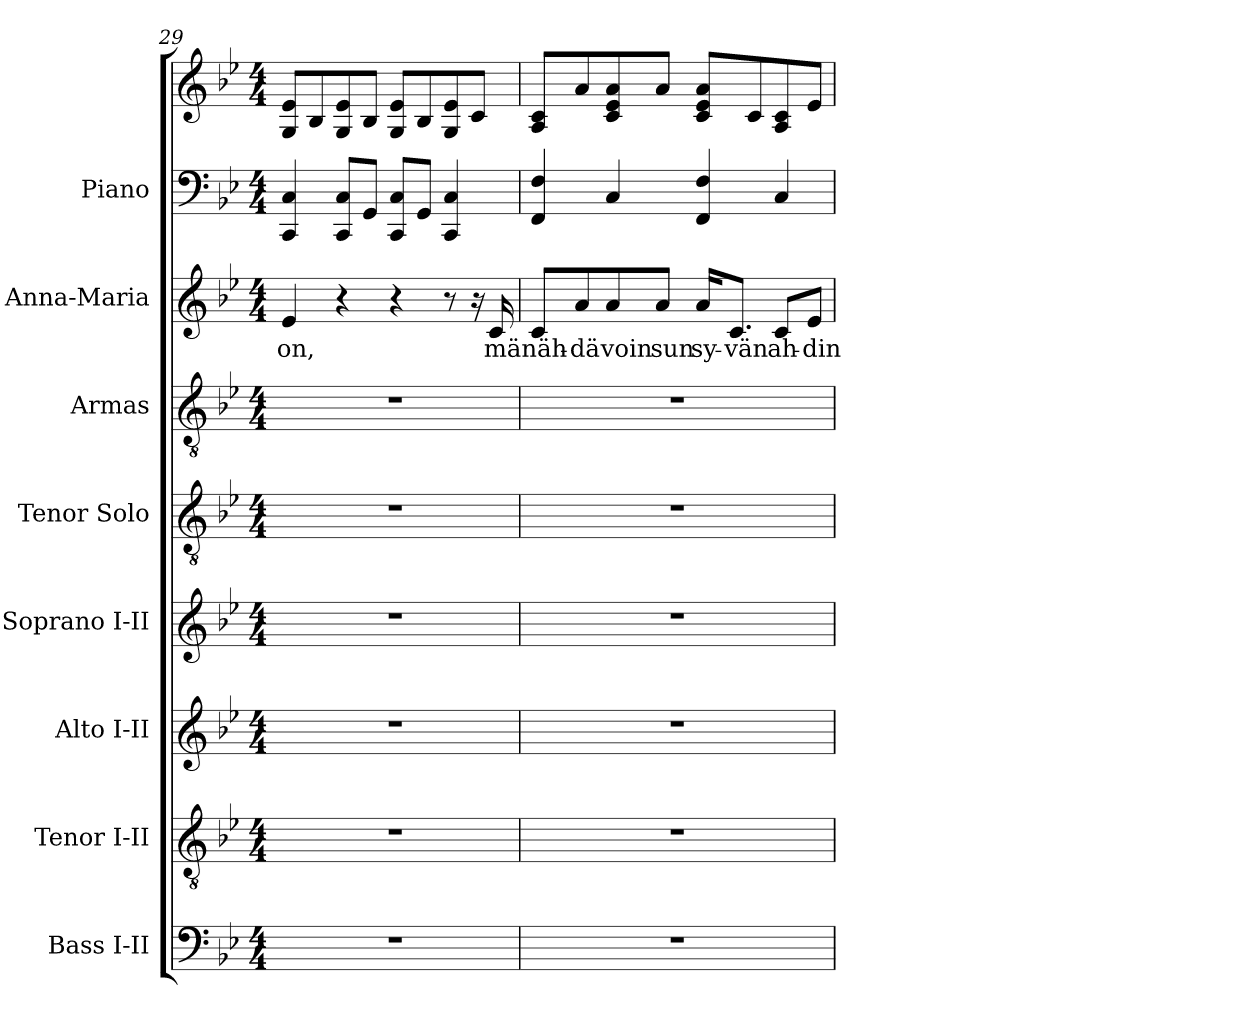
**kern	**kern	**kern	**kern	**kern	**kern	**kern	**text	**kern	**kern
*part8	*part7	*part6	*part5	*part4	*part3	*part2	*part2	*part1	*part1
*staff9	*staff8	*staff7	*staff6	*staff5	*staff4	*staff3	*staff3	*staff2	*staff1
*I"Bass I-II	*I"Tenor I-II	*I"Alto I-II	*I"Soprano I-II	*I"Tenor Solo	*I"Armas	*I"Anna-Maria	*	*I"Piano	*
*I'B.	*I'T.	*I'A.	*I'S.	*I'T. Solo	*I'Armas	*I'A-M	*	*I'Pno.	*
*clefF4	*clefGv2	*clefG2	*clefG2	*clefGv2	*clefGv2	*clefG2	*	*clefF4	*clefG2
*	*ITrd7c12	*	*	*ITrd7c12	*ITrd7c12	*	*	*	*
*k[b-e-]	*k[b-e-]	*k[b-e-]	*k[b-e-]	*k[b-e-]	*k[b-e-]	*k[b-e-]	*	*k[b-e-]	*k[b-e-]
*B-:	*B-:	*B-:	*B-:	*B-:	*B-:	*B-:	*	*B-:	*B-:
*M4/4	*M4/4	*M4/4	*M4/4	*M4/4	*M4/4	*M4/4	*	*M4/4	*M4/4
=29	=29	=29	=29	=29	=29	=29	=29	=29	=29
!	!	!	!	!	!	!	!LO:LY:b:color=#000000	!	!
1r	1r	1r	1r	1r	1r	4e-i/	on,	4CCi/ 4Ci	8Gi/ 8e-iL
.	.	.	.	.	.	.	.	.	8B-i/
.	.	.	.	.	.	4r	.	8CCi/ 8CiL	8Gi/ 8e-i
.	.	.	.	.	.	.	.	8GGi/J	8B-i/J
.	.	.	.	.	.	4r	.	8CCi/ 8CiL	8Gi/ 8e-iL
.	.	.	.	.	.	.	.	8GGi/J	8B-i/
.	.	.	.	.	.	8r	.	4CCi/ 4Ci	8Gi/ 8e-i
.	.	.	.	.	.	16r	.	.	8ci/J
!	!	!	!	!	!	!	!LO:LY:b:color=#000000	!	!
.	.	.	.	.	.	16ci/	mä	.	.
!!LO:LB:g=z
=30	=30	=30	=30	=30	=30	=30	=30	=30	=30
!	!	!	!	!	!	!	!LO:LY:b:color=#000000	!	!
1r	1r	1r	1r	1r	1r	8ci/L	näh-	4FFi/ 4Fi	8Ai/ 8ciL
!	!	!	!	!	!	!	!LO:LY:b:color=#000000	!	!
.	.	.	.	.	.	8ai/	-dä	.	8ai/
!	!	!	!	!	!	!	!LO:LY:b:color=#000000	!	!
.	.	.	.	.	.	8ai/	voin	4Ci/	8ci/ 8e-i 8ai
!	!	!	!	!	!	!	!LO:LY:b:color=#000000	!	!
.	.	.	.	.	.	8ai/J	sun	.	8ai/J
!	!	!	!	!	!	!	!LO:LY:b:color=#000000	!	!
.	.	.	.	.	.	16ai/KL	sy-	4FFi/ 4Fi	8ci/ 8e-i 8aiL
!	!	!	!	!	!	!	!LO:LY:b:color=#000000	!	!
.	.	.	.	.	.	8.ci/J	-vän	.	.
.	.	.	.	.	.	.	.	.	8ci/
!	!	!	!	!	!	!	!LO:LY:b:color=#000000	!	!
.	.	.	.	.	.	8ci/L	ah-	4Ci/	8Ai/ 8ci
!	!	!	!	!	!	!	!LO:LY:b:color=#000000	!	!
.	.	.	.	.	.	8e-i/J	-din-	.	8e-i/J
=	=	=	=	=	=	=	=	=	=
*-	*-	*-	*-	*-	*-	*-	*-	*-	*-
